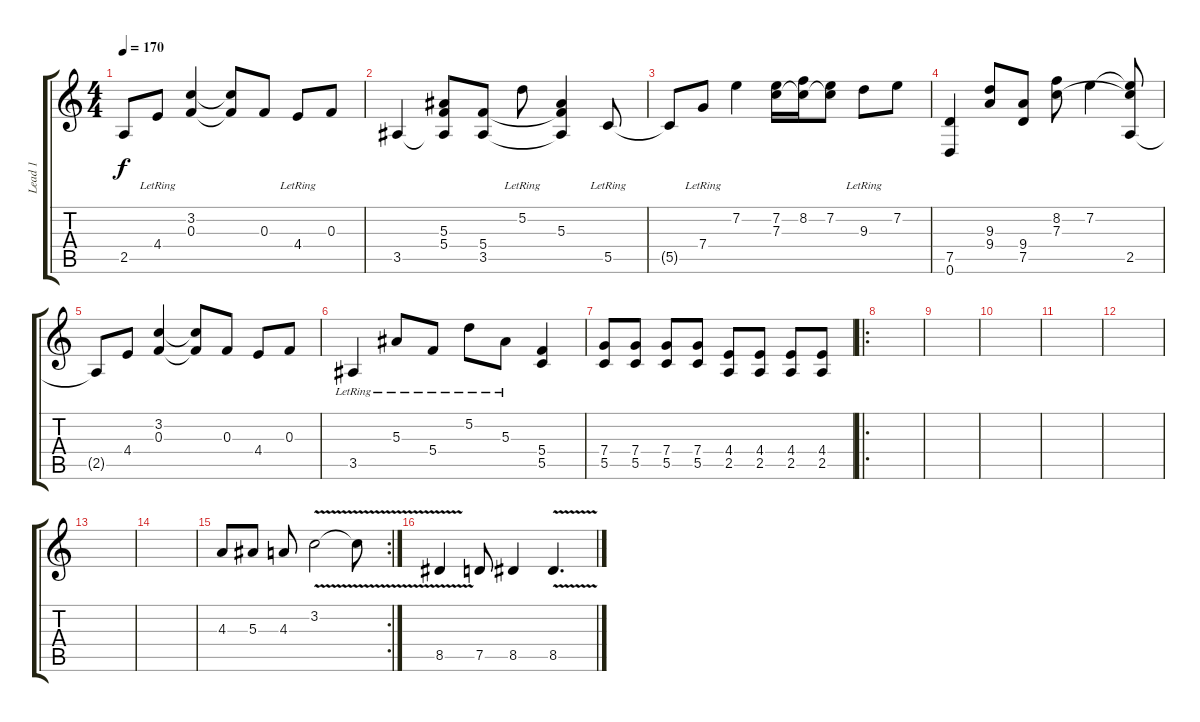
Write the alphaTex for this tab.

\track ("Lead 1" "Lead 1") {instrument distortionguitar}
\staff {score tabs}
\tuning (D4 A3 F3 C3 G2 D2) {hide}
\ts (4 4)
\tempo 170
\clef g2
\ks c
2.5{t}.8{dy f} 4.4{lr}.8 (3.2 0.3).4 (3.2{t} 0.3{t}).8 0.3.8 4.4{lr}.8 0.3.8 |
3.5.4 (5.3 5.4 3.5{t}).8 (5.4 3.5).8 5.2{lr}.8 (5.3 5.4{t} 3.5{t}).4 5.5{lr}.8 |
5.5{t}.8 7.4{lr}.8 7.2.4 (7.2 7.3).16 (8.2 7.3{t}).16 (7.2 7.3{t}).8 9.3{lr}.8 7.2.8 |
(7.5 0.6).4 (9.3 9.4).8 (9.4 7.5).8 (8.2 7.3).8 7.2.4 (7.2{t} 7.3{t} 2.5).8 |
2.5{t}.8 4.4.8 (3.2 0.3).4 (3.2{t} 0.3{t}).8 0.3.8 4.4.8 0.3.8 |
3.5{lr}.4 5.3{lr}.8 5.4{lr}.8 5.2{lr}.8 5.3{lr}.8 (5.4 5.5).4 |
(7.4 5.5).8{volume 14 instrument distortionguitar} (7.4 5.5).8 (7.4 5.5).8 (7.4 5.5).8 (4.4 2.5).8 (4.4 2.5).8 (4.4 2.5).8 (4.4 2.5).8 |
\ro
|
|
|
|
|
|
|
\rc 2
4.3.8 5.3.8 4.3.8 3.2{v}.2 3.2{t}.8 |
8.5{v}.4{volume 13} 7.5.8 8.5.4 8.5{v}.4{d}
